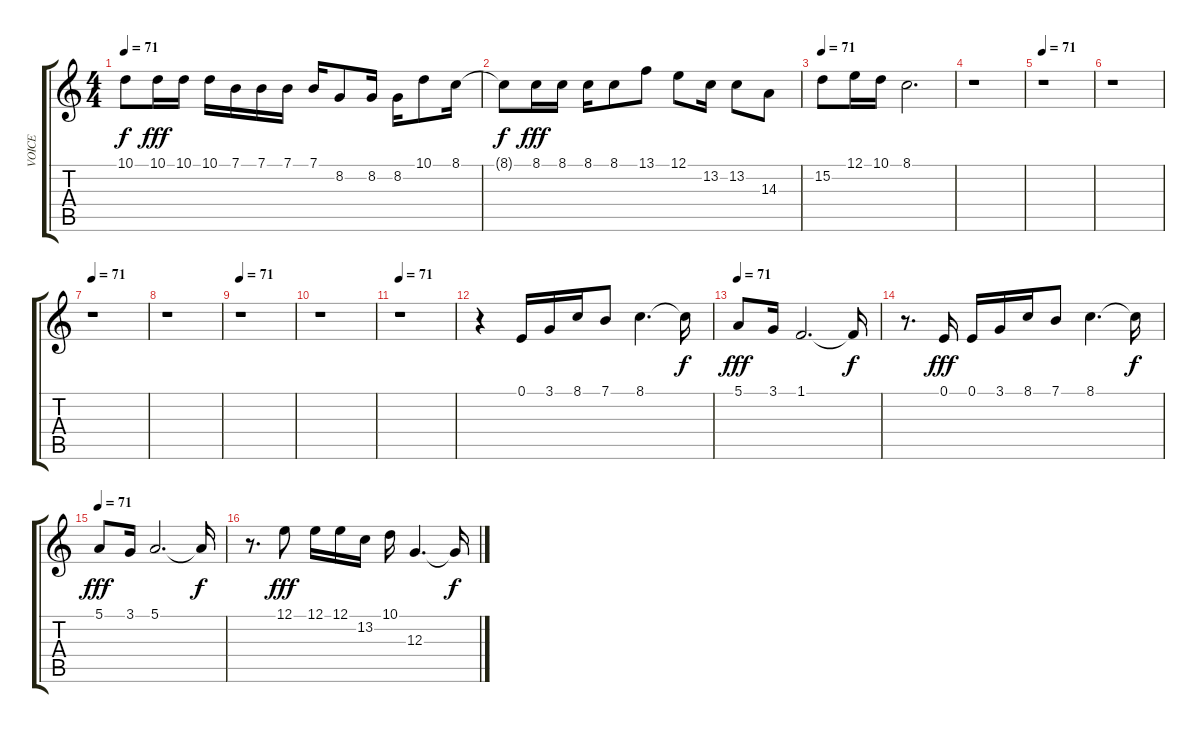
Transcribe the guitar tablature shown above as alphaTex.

\track ("VOICE" "VOICE") {instrument tenorsax}
\staff {score tabs}
\tuning (E4 B3 G3 D3 A2 E2) {hide}
\ts (4 4)
\tempo 71
\clef g2
\ks c
10.1{t}.8{dy f} 10.1.16{dy fff} 10.1.16 10.1.16 7.1.16 7.1.16 7.1.16 7.1.16 8.2.8 8.2.16 8.2.16 10.1.8 8.1.16 |
8.1{t}.8{dy f} 8.1.16{dy fff} 8.1.16 8.1.16 8.1.8 13.1.8 12.1.8 13.2.16 13.2.8 14.3.8 |
\tempo 71
15.2.8 12.1.16 10.1.16 8.1.2{d} |
r.1 |
\tempo 71
r.1 |
r.1 |
\tempo 71
r.1 |
r.1 |
\tempo 71
r.1 |
r.1 |
\tempo 71
r.1 |
r.4 0.1.16 3.1.16 8.1.16 7.1.8 8.1.4{d} 8.1{t}.16{dy f} |
\tempo 71
5.1.8{dy fff} 3.1.16 1.1.2{d} 1.1{t}.16{dy f} |
r.8{d} 0.1.16{dy fff} 0.1.16 3.1.16 8.1.16 7.1.8 8.1.4{d} 8.1{t}.16{dy f} |
\tempo 71
5.1.8{dy fff} 3.1.16 5.1.2{d} 5.1{t}.16{dy f} |
r.8{d} 12.1.8{dy fff} 12.1.16 12.1.16 13.2.16 10.1.16 12.3.4{d} 12.3{t}.16{dy f}
